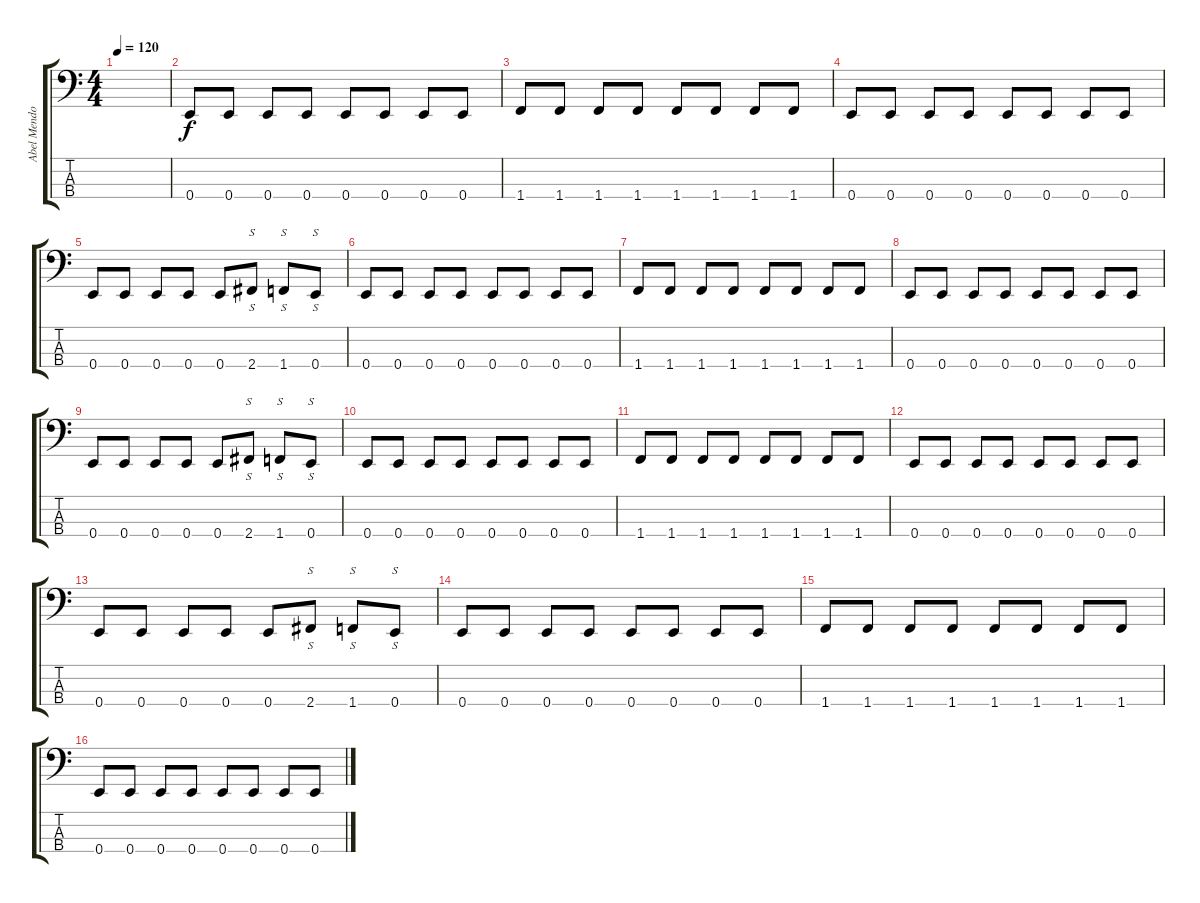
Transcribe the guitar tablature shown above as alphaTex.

\track ("Abel Mendoza" "Abel Mendo") {instrument electricbasspick}
\staff {score tabs}
\tuning (G2 D2 A1 E1) {hide}
\ts (4 4)
\tempo 120
\clef f4
\ks c
|
0.4.8 0.4.8 0.4.8 0.4.8 0.4.8 0.4.8 0.4.8 0.4.8 |
1.4.8 1.4.8 1.4.8 1.4.8 1.4.8 1.4.8 1.4.8 1.4.8 |
0.4.8 0.4.8 0.4.8 0.4.8 0.4.8 0.4.8 0.4.8 0.4.8 |
0.4.8 0.4.8 0.4.8 0.4.8 0.4.8 2.4.8{s} 1.4.8{s} 0.4.8{s} |
0.4.8 0.4.8 0.4.8 0.4.8 0.4.8 0.4.8 0.4.8 0.4.8 |
1.4.8 1.4.8 1.4.8 1.4.8 1.4.8 1.4.8 1.4.8 1.4.8 |
0.4.8 0.4.8 0.4.8 0.4.8 0.4.8 0.4.8 0.4.8 0.4.8 |
0.4.8 0.4.8 0.4.8 0.4.8 0.4.8 2.4.8{s} 1.4.8{s} 0.4.8{s} |
0.4.8 0.4.8 0.4.8 0.4.8 0.4.8 0.4.8 0.4.8 0.4.8 |
1.4.8 1.4.8 1.4.8 1.4.8 1.4.8 1.4.8 1.4.8 1.4.8 |
0.4.8 0.4.8 0.4.8 0.4.8 0.4.8 0.4.8 0.4.8 0.4.8 |
0.4.8 0.4.8 0.4.8 0.4.8 0.4.8 2.4.8{s} 1.4.8{s} 0.4.8{s} |
0.4.8 0.4.8 0.4.8 0.4.8 0.4.8 0.4.8 0.4.8 0.4.8 |
1.4.8 1.4.8 1.4.8 1.4.8 1.4.8 1.4.8 1.4.8 1.4.8 |
0.4.8 0.4.8 0.4.8 0.4.8 0.4.8 0.4.8 0.4.8 0.4.8
